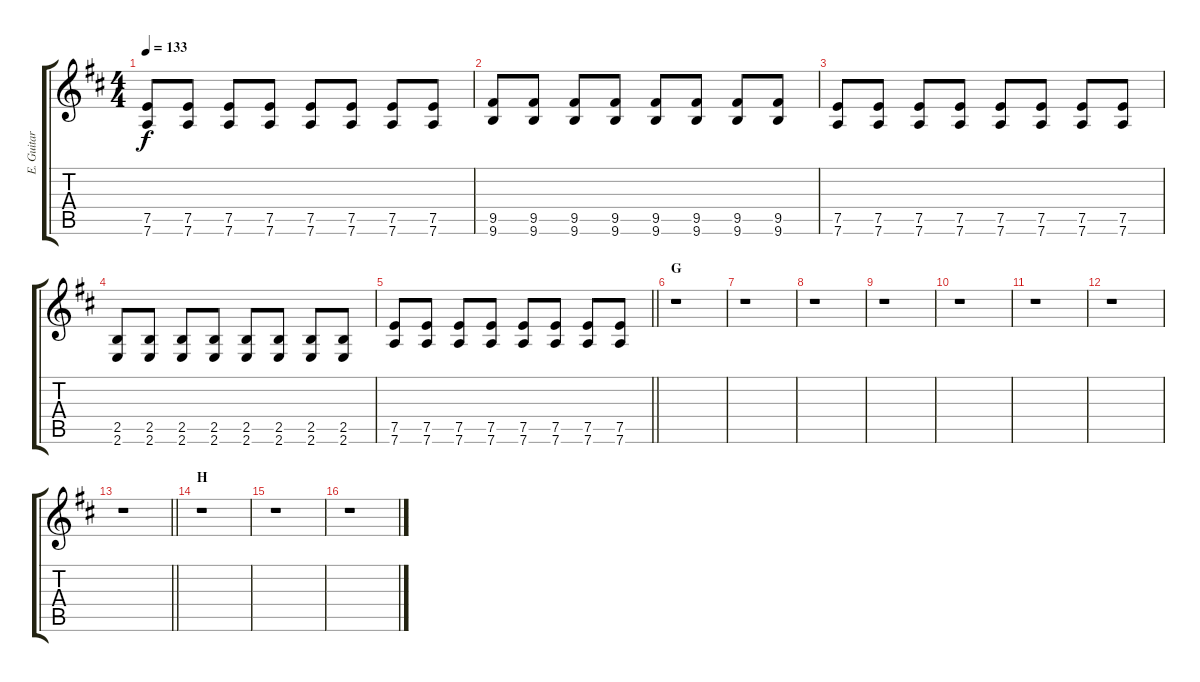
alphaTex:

\track ("E. Guitar II" "E. Guitar ") {instrument overdrivenguitar}
\staff {score tabs}
\tuning (E4 B3 G3 D3 A2 D2) {hide}
\ts (4 4)
\tempo 133
\clef g2
\ks d
(7.5 7.6).8{dy f} (7.5 7.6).8 (7.5 7.6).8 (7.5 7.6).8 (7.5 7.6).8 (7.5 7.6).8 (7.5 7.6).8 (7.5 7.6).8 |
(9.5 9.6).8 (9.5 9.6).8 (9.5 9.6).8 (9.5 9.6).8 (9.5 9.6).8 (9.5 9.6).8 (9.5 9.6).8 (9.5 9.6).8 |
(7.5 7.6).8 (7.5 7.6).8 (7.5 7.6).8 (7.5 7.6).8 (7.5 7.6).8 (7.5 7.6).8 (7.5 7.6).8 (7.5 7.6).8 |
(2.5 2.6).8 (2.5 2.6).8 (2.5 2.6).8 (2.5 2.6).8 (2.5 2.6).8 (2.5 2.6).8 (2.5 2.6).8 (2.5 2.6).8 |
\barLineRight lightlight
(7.5 7.6).8 (7.5 7.6).8 (7.5 7.6).8 (7.5 7.6).8 (7.5 7.6).8 (7.5 7.6).8 (7.5 7.6).8 (7.5 7.6).8 |
\section ("" "G")
r.1 |
r.1 |
r.1 |
r.1 |
r.1 |
r.1 |
r.1 |
\barLineRight lightlight
r.1 |
\section ("" "H")
r.1 |
r.1 |
r.1
